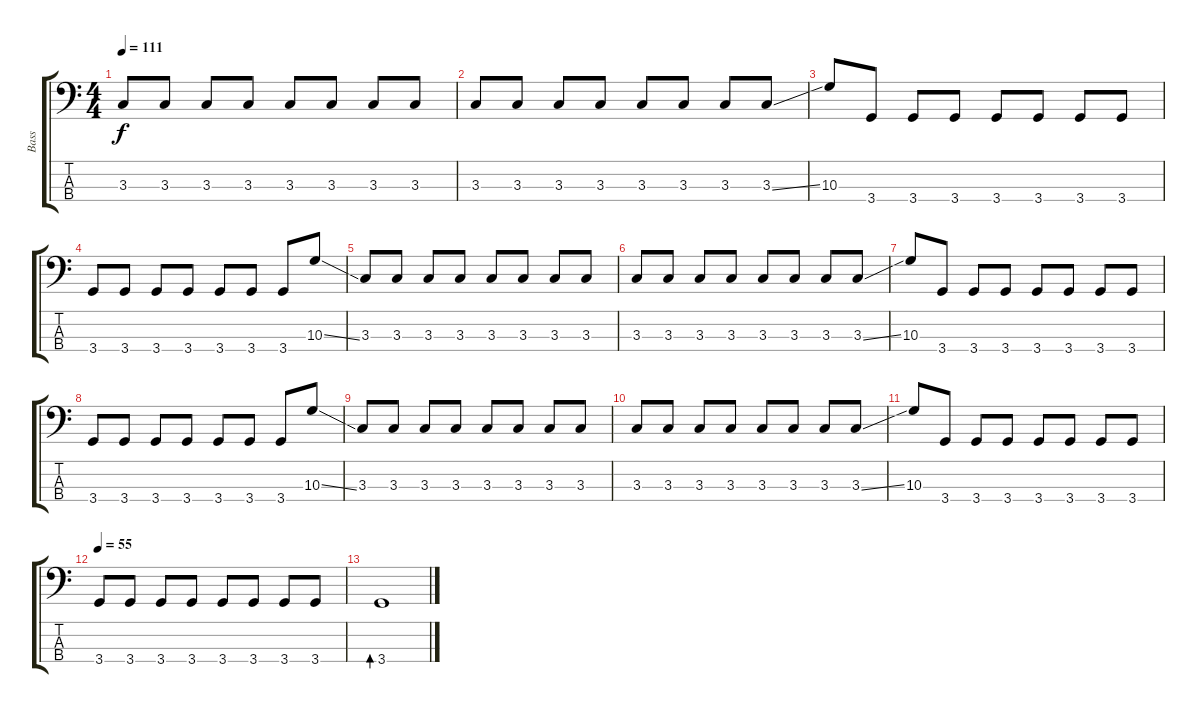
\track ("Bass" "Bass") {instrument electricbassfinger}
\staff {score tabs}
\tuning (G2 D2 A1 E1) {hide}
\ts (4 4)
\tempo 111
\clef f4
\ks c
3.3.8{dy f volume 12} 3.3.8 3.3.8 3.3.8 3.3.8 3.3.8 3.3.8 3.3.8 |
3.3.8 3.3.8 3.3.8 3.3.8 3.3.8 3.3.8 3.3.8 3.3{ss}.8 |
10.3.8{volume 10} 3.4.8 3.4.8 3.4.8 3.4.8 3.4.8 3.4.8 3.4.8 |
3.4.8 3.4.8 3.4.8 3.4.8 3.4.8 3.4.8 3.4.8 10.3{ss}.8 |
3.3.8{volume 8} 3.3.8 3.3.8 3.3.8 3.3.8 3.3.8 3.3.8 3.3.8 |
3.3.8 3.3.8 3.3.8 3.3.8 3.3.8 3.3.8 3.3.8 3.3{ss}.8 |
10.3.8{volume 6} 3.4.8 3.4.8 3.4.8 3.4.8 3.4.8 3.4.8 3.4.8 |
3.4.8 3.4.8 3.4.8 3.4.8 3.4.8 3.4.8 3.4.8 10.3{ss}.8 |
3.3.8{volume 4} 3.3.8 3.3.8 3.3.8 3.3.8 3.3.8 3.3.8 3.3.8 |
3.3.8 3.3.8 3.3.8 3.3.8 3.3.8 3.3.8 3.3.8 3.3{ss}.8 |
10.3.8{volume 0} 3.4.8 3.4.8 3.4.8 3.4.8 3.4.8 3.4.8 3.4.8 |
\tempo 55
3.4.8 3.4.8 3.4.8 3.4.8 3.4.8 3.4.8 3.4.8 3.4.8 |
3.4.1{bd 480}
